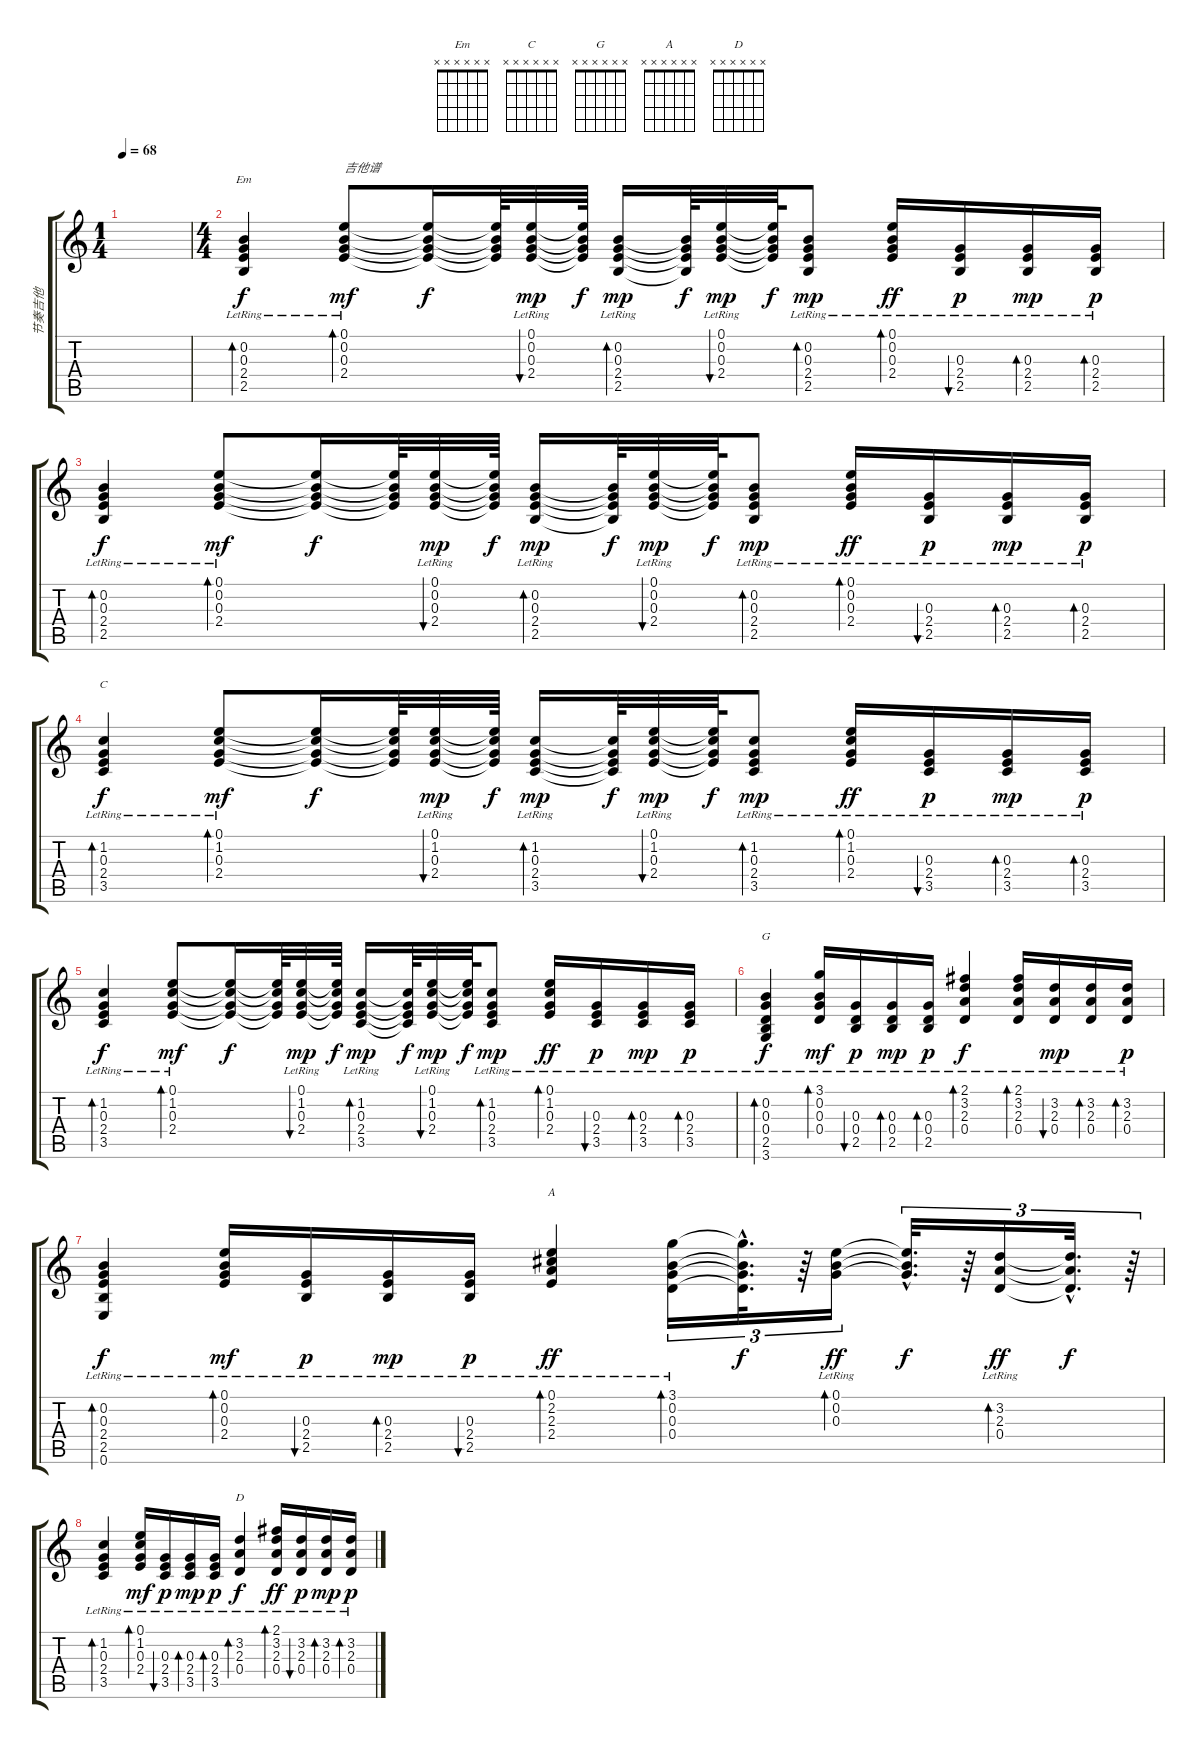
\track ("节奏吉他" "节奏吉他") {instrument acousticguitarsteel}
\staff {score tabs}
\tuning (E4 B3 G3 D3 A2 E2) {hide}
\chord ("Em" x x x x x x)
\chord ("C" x x x x x x)
\chord ("G" x x x x x x)
\chord ("A" x x x x x x)
\chord ("D" x x x x x x)
\ts (1 4)
\tempo 68
\clef g2
\ks c
|
\ts (4 4)
(0.2{lr} 0.3{lr} 2.4{lr} 2.5{lr}).4{bd 30 ch "Em"} (0.1{lr} 0.2{lr} 0.3{lr} 2.4{lr}).8{bd 30 txt "吉他谱" dy mf} (0.1{t} 0.2{t} 0.3{t} 2.4{t}).16{dy f} (0.1{t} 0.2{t} 0.3{t} 2.4{t}).64 (0.1{lr} 0.2{lr} 0.3{lr} 2.4{lr}).32{bu 30 dy mp} (0.1{t} 0.2{t} 0.3{t} 2.4{t}).64{dy f} (0.2 0.3{lr} 2.4{lr} 2.5{lr}).16{bd 30 dy mp} (0.2{t} 0.3{t} 2.4{t} 2.5{t}).64{dy f} (0.1{lr} 0.2{lr} 0.3{lr} 2.4{lr}).32{bu 30 dy mp} (0.1{t} 0.2{t} 0.3{t} 2.4{t}).64{dy f} (0.2{lr} 0.3{lr} 2.4{lr} 2.5{lr}).8{bd 30 dy mp} (0.1{lr} 0.2{lr} 0.3{lr} 2.4{lr}).16{bd 30 dy ff} (0.3{lr} 2.4{lr} 2.5{lr}).16{bu 30 dy p} (0.3{lr} 2.4{lr} 2.5{lr}).16{bd 30 dy mp} (0.3{lr} 2.4{lr} 2.5).16{bd 30 dy p} |
(0.2{lr} 0.3{lr} 2.4{lr} 2.5{lr}).4{bd 30 dy f} (0.1{lr} 0.2{lr} 0.3{lr} 2.4{lr}).8{bd 30 dy mf} (0.1{t} 0.2{t} 0.3{t} 2.4{t}).16{dy f} (0.1{t} 0.2{t} 0.3{t} 2.4{t}).64 (0.1{lr} 0.2{lr} 0.3{lr} 2.4{lr}).32{bu 30 dy mp} (0.1{t} 0.2{t} 0.3{t} 2.4{t}).64{dy f} (0.2 0.3{lr} 2.4{lr} 2.5{lr}).16{bd 30 dy mp} (0.2{t} 0.3{t} 2.4{t} 2.5{t}).64{dy f} (0.1{lr} 0.2{lr} 0.3{lr} 2.4{lr}).32{bu 30 dy mp} (0.1{t} 0.2{t} 0.3{t} 2.4{t}).64{dy f} (0.2{lr} 0.3{lr} 2.4{lr} 2.5{lr}).8{bd 30 dy mp} (0.1{lr} 0.2{lr} 0.3{lr} 2.4{lr}).16{bd 30 dy ff} (0.3{lr} 2.4{lr} 2.5{lr}).16{bu 30 dy p} (0.3{lr} 2.4{lr} 2.5{lr}).16{bd 30 dy mp} (0.3{lr} 2.4{lr} 2.5).16{bd 30 dy p} |
(1.2{lr} 0.3{lr} 2.4{lr} 3.5{lr}).4{bd 30 ch "C" dy f} (0.1{lr} 1.2{lr} 0.3{lr} 2.4{lr}).8{bd 30 dy mf} (0.1{t} 1.2{t} 0.3{t} 2.4{t}).16{dy f} (0.1{t} 1.2{t} 0.3{t} 2.4{t}).64 (0.1{lr} 1.2{lr} 0.3{lr} 2.4{lr}).32{bu 30 dy mp} (0.1{t} 1.2{t} 0.3{t} 2.4{t}).64{dy f} (1.2 0.3{lr} 2.4{lr} 3.5{lr}).16{bd 30 dy mp} (1.2{t} 0.3{t} 2.4{t} 3.5{t}).64{dy f} (0.1{lr} 1.2{lr} 0.3{lr} 2.4{lr}).32{bu 30 dy mp} (0.1{t} 1.2{t} 0.3{t} 2.4{t}).64{dy f} (1.2{lr} 0.3{lr} 2.4{lr} 3.5{lr}).8{bd 30 dy mp} (0.1{lr} 1.2{lr} 0.3{lr} 2.4{lr}).16{bd 30 dy ff} (0.3{lr} 2.4{lr} 3.5{lr}).16{bu 30 dy p} (0.3{lr} 2.4{lr} 3.5{lr}).16{bd 30 dy mp} (0.3{lr} 2.4{lr} 3.5{lr}).16{bd 30 dy p} |
(1.2{lr} 0.3{lr} 2.4{lr} 3.5{lr}).4{bd 30 dy f} (0.1{lr} 1.2{lr} 0.3{lr} 2.4{lr}).8{bd 30 dy mf} (0.1{t} 1.2{t} 0.3{t} 2.4{t}).16{dy f} (0.1{t} 1.2{t} 0.3{t} 2.4{t}).64 (0.1{lr} 1.2{lr} 0.3{lr} 2.4{lr}).32{bu 30 dy mp} (0.1{t} 1.2{t} 0.3{t} 2.4{t}).64{dy f} (1.2 0.3{lr} 2.4{lr} 3.5{lr}).16{bd 30 dy mp} (1.2{t} 0.3{t} 2.4{t} 3.5{t}).64{dy f} (0.1{lr} 1.2{lr} 0.3{lr} 2.4{lr}).32{bu 30 dy mp} (0.1{t} 1.2{t} 0.3{t} 2.4{t}).64{dy f} (1.2{lr} 0.3{lr} 2.4{lr} 3.5{lr}).8{bd 30 dy mp} (0.1{lr} 1.2{lr} 0.3{lr} 2.4{lr}).16{bd 30 dy ff} (0.3{lr} 2.4{lr} 3.5{lr}).16{bu 30 dy p} (0.3{lr} 2.4{lr} 3.5{lr}).16{bd 30 dy mp} (0.3{lr} 2.4{lr} 3.5{lr}).16{bd 30 dy p} |
(0.2{lr} 0.3{lr} 0.4{lr} 2.5{lr} 3.6{lr}).4{bd 30 ch "G" dy f} (3.1{lr} 0.2{lr} 0.3{lr} 0.4{lr}).16{bd 30 dy mf} (0.3{lr} 0.4{lr} 2.5{lr}).16{bu 30 dy p} (0.3{lr} 0.4{lr} 2.5{lr}).16{bd 30 dy mp} (0.3{lr} 0.4{lr} 2.5{lr}).16{bd 30 dy p} (2.1 3.2{lr} 2.3{lr} 0.4{lr}).4{bd 30 dy f} (2.1{lr} 3.2{lr} 2.3{lr} 0.4{lr}).16{bd 30} (3.2 2.3{lr} 0.4{lr}).16{bu 30 dy mp} (3.2 2.3{lr} 0.4{lr}).16{bd 30} (3.2 2.3{lr} 0.4{lr}).16{bd 30 dy p} |
(0.2{lr} 0.3{lr} 2.4{lr} 2.5{lr} 0.6{lr}).4{bd 30 dy f} (0.1{lr} 0.2{lr} 0.3{lr} 2.4{lr}).16{bd 30 dy mf} (0.3{lr} 2.4{lr} 2.5{lr}).16{bu 30 dy p} (0.3{lr} 2.4{lr} 2.5{lr}).16{bd 30 dy mp} (0.3{lr} 2.4{lr} 2.5{lr}).16{bu 30 dy p} (0.1{lr} 2.2{lr} 2.3{lr} 2.4{lr}).4{bd 30 ch "A" dy ff} (3.1{lr} 0.2{lr} 0.3{lr} 0.4{lr}).16{tu (3 2) bd 30} (3.1{hac t} 0.2{hac t} 0.3{hac t} 0.4{hac t}).32{d tu (3 2) dy f} r.64{tu (3 2)} (0.1{lr} 0.2{lr} 0.3{lr}).16{tu (3 2) bd 30 dy ff} (0.1{hac t} 0.2{hac t} 0.3{hac t}).32{d tu (3 2) dy f} r.64{tu (3 2)} (3.2{lr} 2.3{lr} 0.4{lr}).16{tu (3 2) bd 30 dy ff} (3.2{hac t} 2.3{hac t} 0.4{hac t}).32{d tu (3 2) dy f} r.64{tu (3 2)} |
(1.2{lr} 0.3{lr} 2.4{lr} 3.5{lr}).4{bd 30} (0.1{lr} 1.2{lr} 0.3{lr} 2.4{lr}).16{bd 30 dy mf} (0.3{lr} 2.4{lr} 3.5).16{bu 30 dy p} (0.3{lr} 2.4{lr} 3.5{lr}).16{bd 30 dy mp} (0.3{lr} 2.4{lr} 3.5{lr}).16{bd 30 dy p} (3.2{lr} 2.3{lr} 0.4{lr}).4{bd 30 ch "D" dy f} (2.1{lr} 3.2{lr} 2.3{lr} 0.4{lr}).16{bd 30 dy ff} (3.2{lr} 2.3{lr} 0.4{lr}).16{bu 30 dy p} (3.2{lr} 2.3{lr} 0.4{lr}).16{bd 30 dy mp} (3.2{lr} 2.3{lr} 0.4{lr}).16{bd 30 dy p}
